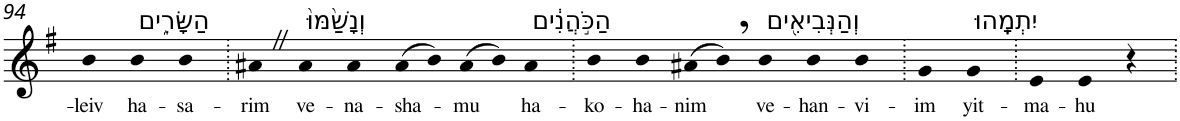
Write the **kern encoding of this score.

**kern	**text
*part1	*part1
*staff1	*staff1
*I"Piano	*
*I'Pno	*
!!LO:PB:g=z
*clefG2	*
*k[f#]	*
*G:	*
=94	=94
!	!LO:LY:b
4b	-leiv
!LO:TX:a:t=הַשָּׂרִ֑ים	!
!	!LO:LY:b
4b	ha-
!	!LO:LY:b
4b	-sa-
=95.	=95.
!	!LO:LY:b
4a#XZ	-rim
!LO:TX:a:t=וְנָשַׁ֙מּוּ֙	!
!	!LO:LY:b
4a#	ve-
!	!LO:LY:b
4a#	-na-
!	!LO:LY:b
(>8a#	-sha-
8b)	.
!	!LO:LY:b
(>8a#	-mu
8b)	.
!LO:TX:a:t=הַכֹּ֣הֲנִ֔ים	!
!	!LO:LY:b
4a#	ha-
=96.	=96.
!	!LO:LY:b
4b	-ko-
!	!LO:LY:b
4b	-ha-
!	!LO:LY:b
(>8a#X	-nim
8b,)	.
!LO:TX:a:t=וְהַנְּבִיאִ֖ים	!
!	!LO:LY:b
4b	ve-
!	!LO:LY:b
4b	-han-
!	!LO:LY:b
4b	-vi-
=97.	=97.
!	!LO:LY:b
4g	-im
!LO:TX:a:t=יִתְמָֽהוּ	!
!	!LO:LY:b
4g	yit-
=98.	=98.
!	!LO:LY:b
4e	-ma-
!	!LO:LY:b
4e	-hu
4r	.
=.	=.
*-	*-
